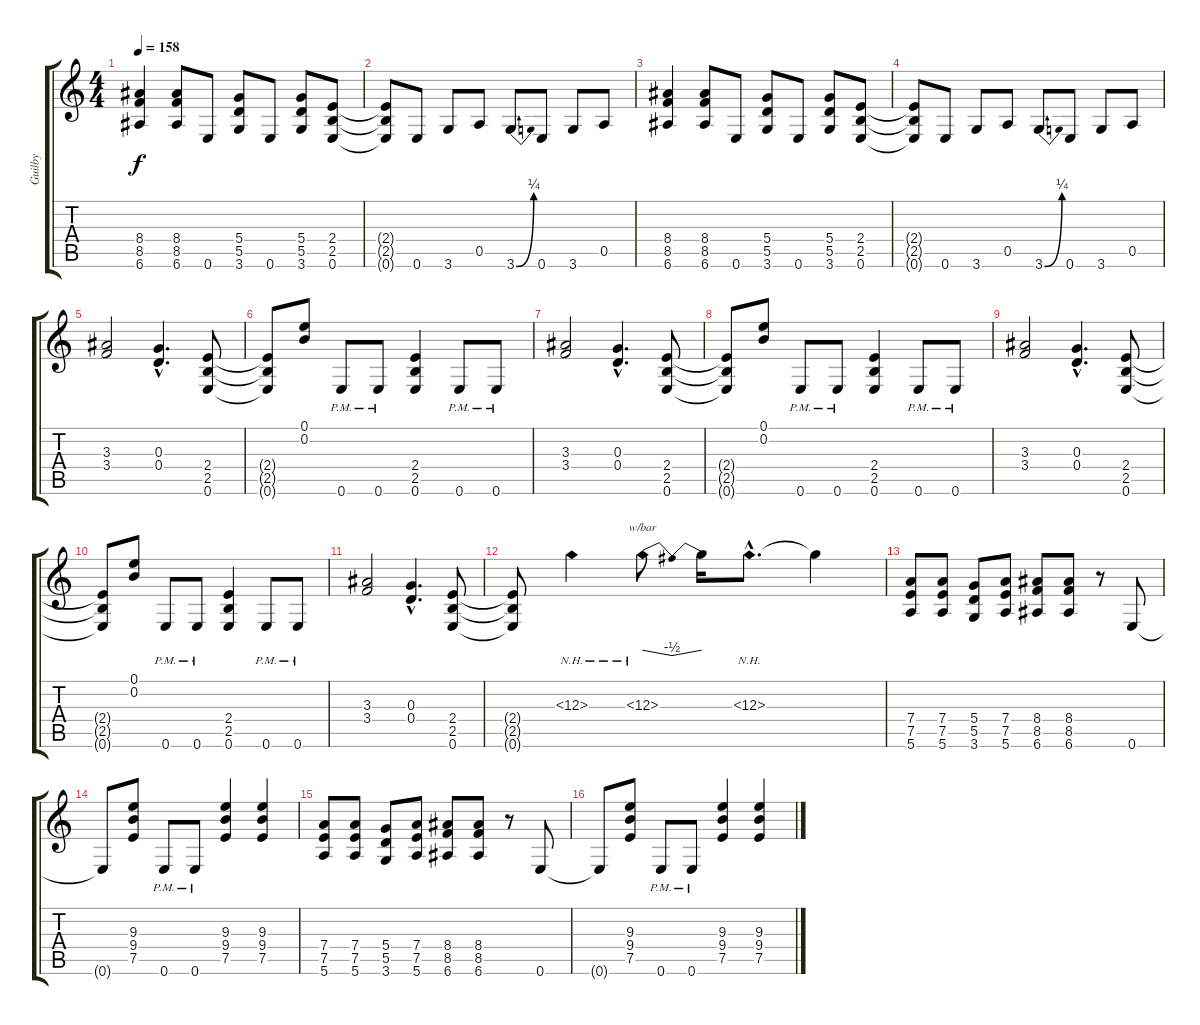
\track ("Guilby" "Guilby") {instrument overdrivenguitar}
\staff {score tabs}
\tuning (E4 B3 G3 D3 A2 E2) {hide}
\ts (4 4)
\tempo 158
\clef g2
\ks c
(8.4 8.5 6.6).4{dy f} (8.4 8.5 6.6).8 0.6.8 (5.4 5.5 3.6).8 0.6.8 (5.4 5.5 3.6).8 (2.4 2.5 0.6).8 |
(2.4{t} 2.5{t} 0.6{t}).8 0.6.8 3.6.8 0.5.8 3.6{be (bend 0 0 60 1)}.8 0.6.8 3.6.8 0.5.8 |
(8.4 8.5 6.6).4 (8.4 8.5 6.6).8 0.6.8 (5.4 5.5 3.6).8 0.6.8 (5.4 5.5 3.6).8 (2.4 2.5 0.6).8 |
(2.4{t} 2.5{t} 0.6{t}).8 0.6.8 3.6.8 0.5.8 3.6{be (bend 0 0 60 1)}.8 0.6.8 3.6.8 0.5.8 |
(3.3 3.4).2 (0.3{hac} 0.4{hac}).4{d} (2.4 2.5 0.6).8 |
(2.4{t} 2.5{t} 0.6{t}).8 (0.1 0.2).8 0.6{pm}.8 0.6{pm}.8 (2.4 2.5 0.6).4 0.6{pm}.8 0.6{pm}.8 |
(3.3 3.4).2 (0.3{hac} 0.4{hac}).4{d} (2.4 2.5 0.6).8 |
(2.4{t} 2.5{t} 0.6{t}).8 (0.1 0.2).8 0.6{pm}.8 0.6{pm}.8 (2.4 2.5 0.6).4 0.6{pm}.8 0.6{pm}.8 |
(3.3 3.4).2 (0.3{hac} 0.4{hac}).4{d} (2.4 2.5 0.6).8 |
(2.4{t} 2.5{t} 0.6{t}).8 (0.1 0.2).8 0.6{pm}.8 0.6{pm}.8 (2.4 2.5 0.6).4 0.6{pm}.8 0.6{pm}.8 |
(3.3 3.4).2 (0.3{hac} 0.4{hac}).4{d} (2.4 2.5 0.6).8 |
(2.4{t} 2.5{t} 0.6{t}).8 12.3{nh}.4 12.3{nh}.8{tbe (dip default 0 0 30 -2 60 0)} 12.3{t}.16 12.3{nh hac}.8{d} 12.3{t}.4 |
(7.4 7.5 5.6).8 (7.4 7.5 5.6).8 (5.4 5.5 3.6).8 (7.4 7.5 5.6).8 (8.4 8.5 6.6).8 (8.4 8.5 6.6).8 r.8 0.6.8 |
0.6{t}.8 (9.3 9.4 7.5).8 0.6{pm}.8 0.6{pm}.8 (9.3 9.4 7.5).4 (9.3 9.4 7.5).4 |
(7.4 7.5 5.6).8 (7.4 7.5 5.6).8 (5.4 5.5 3.6).8 (7.4 7.5 5.6).8 (8.4 8.5 6.6).8 (8.4 8.5 6.6).8 r.8 0.6.8 |
0.6{t}.8 (9.3 9.4 7.5).8 0.6{pm}.8 0.6{pm}.8 (9.3 9.4 7.5).4 (9.3 9.4 7.5).4
